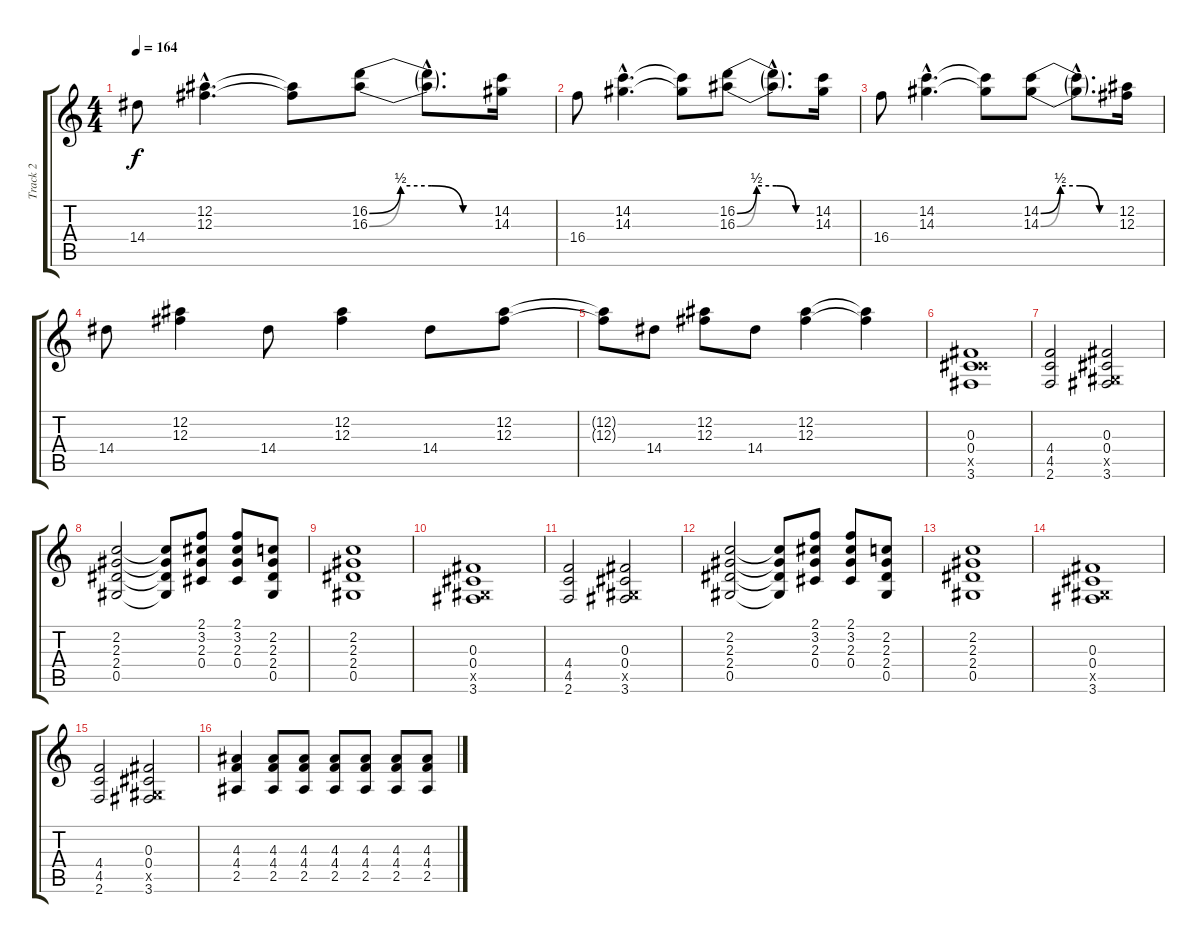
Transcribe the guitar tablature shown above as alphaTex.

\track ("Track 2" "Track 2") {instrument distortionguitar}
\staff {score tabs}
\tuning (Eb4 Bb3 Gb3 Db3 Ab2 Eb2) {hide}
\ts (4 4)
\tempo 164
\clef g2
\ks c
14.4.8{dy f} (12.2{hac} 12.3{hac}).4{d} (12.2{t} 12.3{t}).8 (16.2{be (custom 0 0 15 2 30 2 45 0 60 0)} 16.3{be (custom 0 0 15 2 30 2 45 0 60 0)}).8 (16.2{hac t} 16.3{hac t}).8{d} (14.2 14.3).16 |
16.4.8 (14.2{hac} 14.3{hac}).4{d} (14.2{t} 14.3{t}).8 (16.2{be (custom 0 0 15 2 30 2 45 0 60 0)} 16.3{be (custom 0 0 15 2 30 2 45 0 60 0)}).8 (16.2{hac t} 16.3{hac t}).8{d} (14.2 14.3).16 |
16.4.8 (14.2{hac} 14.3{hac}).4{d} (14.2{t} 14.3{t}).8 (14.2{be (custom 0 0 15 2 30 2 45 0 60 0)} 14.3{be (custom 0 0 15 2 30 2 45 0 60 0)}).8 (14.2{hac t} 14.3{hac t}).8{d} (12.2 12.3).16 |
14.4.8 (12.2 12.3).4 14.4.8 (12.2 12.3).4 14.4.8 (12.2 12.3).8 |
(12.2{t} 12.3{t}).8 14.4.8 (12.2 12.3).8 14.4.8 (12.2 12.3).4 (12.2{t} 12.3{t}).4 |
(0.3 0.4 5.5{x} 3.6).1 |
(4.4 4.5 2.6).2 (0.3 0.4 0.5{x} 3.6).2 |
(2.2 2.3 2.4 0.5).2 (2.2{t} 2.3{t} 2.4{t} 0.5{t}).8 (2.1 3.2 2.3 0.4).8 (2.1 3.2 2.3 0.4).8 (2.2 2.3 2.4 0.5).8 |
(2.2 2.3 2.4 0.5).1 |
(0.3 0.4 0.5{x} 3.6).1 |
(4.4 4.5 2.6).2 (0.3 0.4 0.5{x} 3.6).2 |
(2.2 2.3 2.4 0.5).2 (2.2{t} 2.3{t} 2.4{t} 0.5{t}).8 (2.1 3.2 2.3 0.4).8 (2.1 3.2 2.3 0.4).8 (2.2 2.3 2.4 0.5).8 |
(2.2 2.3 2.4 0.5).1 |
(0.3 0.4 0.5{x} 3.6).1 |
(4.4 4.5 2.6).2 (0.3 0.4 0.5{x} 3.6).2 |
(4.3 4.4 2.5).4 (4.3 4.4 2.5).8 (4.3 4.4 2.5).8 (4.3 4.4 2.5).8 (4.3 4.4 2.5).8 (4.3 4.4 2.5).8 (4.3 4.4 2.5).8
